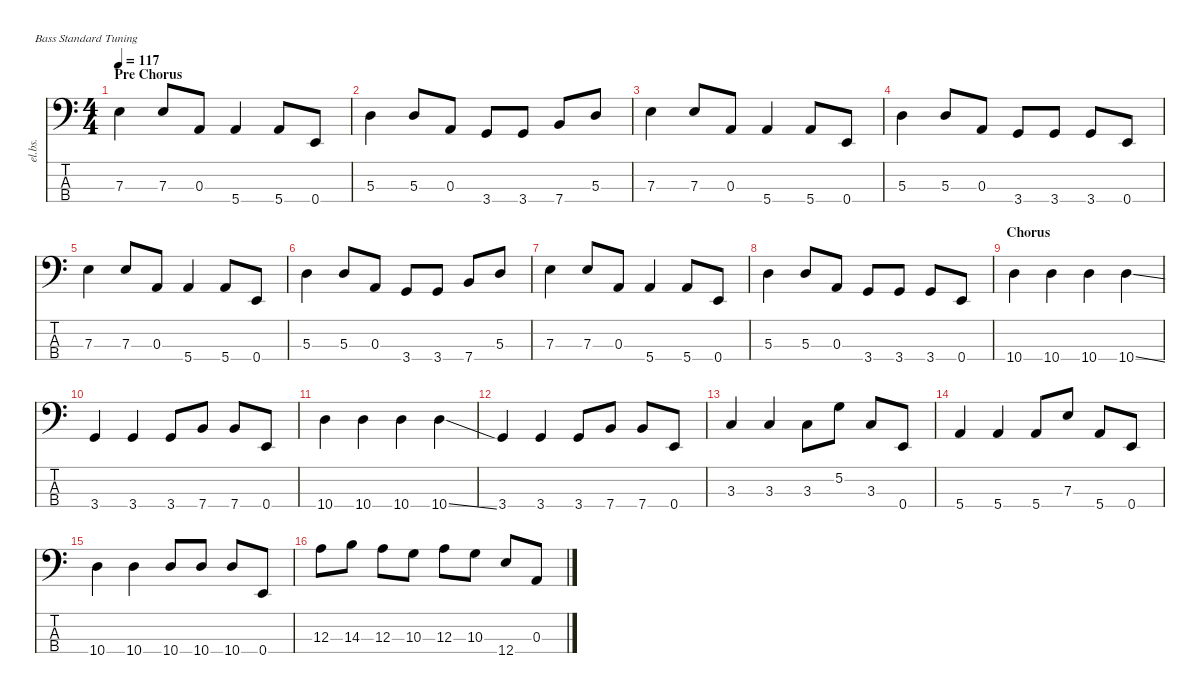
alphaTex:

\defaultSystemsLayout 4
\hideDynamics
\bracketExtendMode nobrackets
\otherSystemsTrackNameOrientation horizontal
\track ("Mikey Welsh - Bass" "el.bs.") {solo instrument electricbasspick}
\staff {score tabs}
\tuning (G2 D2 A1 E1)
\ts (4 4)
\section ("" "Pre Chorus")
\tempo 117
\clef f4
\ks c
7.3.4{dy f beam Down} 7.3.8{beam Up} 0.3.8{beam Up} 5.4.4{beam Up} 5.4.8{beam Up} 0.4.8{beam Up} |
5.3.4{beam Down} 5.3.8{beam Up} 0.3.8{beam Up} 3.4.8{beam Up} 3.4.8{beam Up} 7.4.8{beam Up} 5.3.8{beam Up} |
7.3.4{beam Down} 7.3.8{beam Up} 0.3.8{beam Up} 5.4.4{beam Up} 5.4.8{beam Up} 0.4.8{beam Up} |
5.3.4{beam Down} 5.3.8{beam Up} 0.3.8{beam Up} 3.4.8{beam Up} 3.4.8{beam Up} 3.4.8{beam Up} 0.4.8{beam Up} |
7.3.4{beam Down} 7.3.8{beam Up} 0.3.8{beam Up} 5.4.4{beam Up} 5.4.8{beam Up} 0.4.8{beam Up} |
5.3.4{beam Down} 5.3.8{beam Up} 0.3.8{beam Up} 3.4.8{beam Up} 3.4.8{beam Up} 7.4.8{beam Up} 5.3.8{beam Up} |
7.3.4{beam Down} 7.3.8{beam Up} 0.3.8{beam Up} 5.4.4{beam Up} 5.4.8{beam Up} 0.4.8{beam Up} |
5.3.4{beam Down} 5.3.8{beam Up} 0.3.8{beam Up} 3.4.8{beam Up} 3.4.8{beam Up} 3.4.8{beam Up} 0.4.8{beam Up} |
\section ("" "Chorus")
10.4.4{beam Down} 10.4.4{beam Down} 10.4.4{beam Down} 10.4{ss}.4{beam Down} |
3.4.4{beam Up} 3.4.4{beam Up} 3.4.8{beam Up} 7.4.8{beam Up} 7.4.8{beam Up} 0.4.8{beam Up} |
10.4.4{beam Down} 10.4.4{beam Down} 10.4.4{beam Down} 10.4{ss}.4{beam Down} |
3.4.4{beam Up} 3.4.4{beam Up} 3.4.8{beam Up} 7.4.8{beam Up} 7.4.8{beam Up} 0.4.8{beam Up} |
3.3.4{beam Up} 3.3.4{beam Up} 3.3.8{beam Down} 5.2.8{beam Down} 3.3.8{beam Up} 0.4.8{beam Up} |
5.4.4{beam Up} 5.4.4{beam Up} 5.4.8{beam Up} 7.3.8{beam Up} 5.4.8{beam Up} 0.4.8{beam Up} |
10.4.4{beam Down} 10.4.4{beam Down} 10.4.8{beam Up} 10.4.8{beam Up} 10.4.8{beam Up} 0.4.8{beam Up} |
12.3.8{beam Down} 14.3.8{beam Down} 12.3.8{beam Down} 10.3.8{beam Down} 12.3.8{beam Down} 10.3.8{beam Down} 12.4.8{beam Up} 0.3.8{beam Up}
